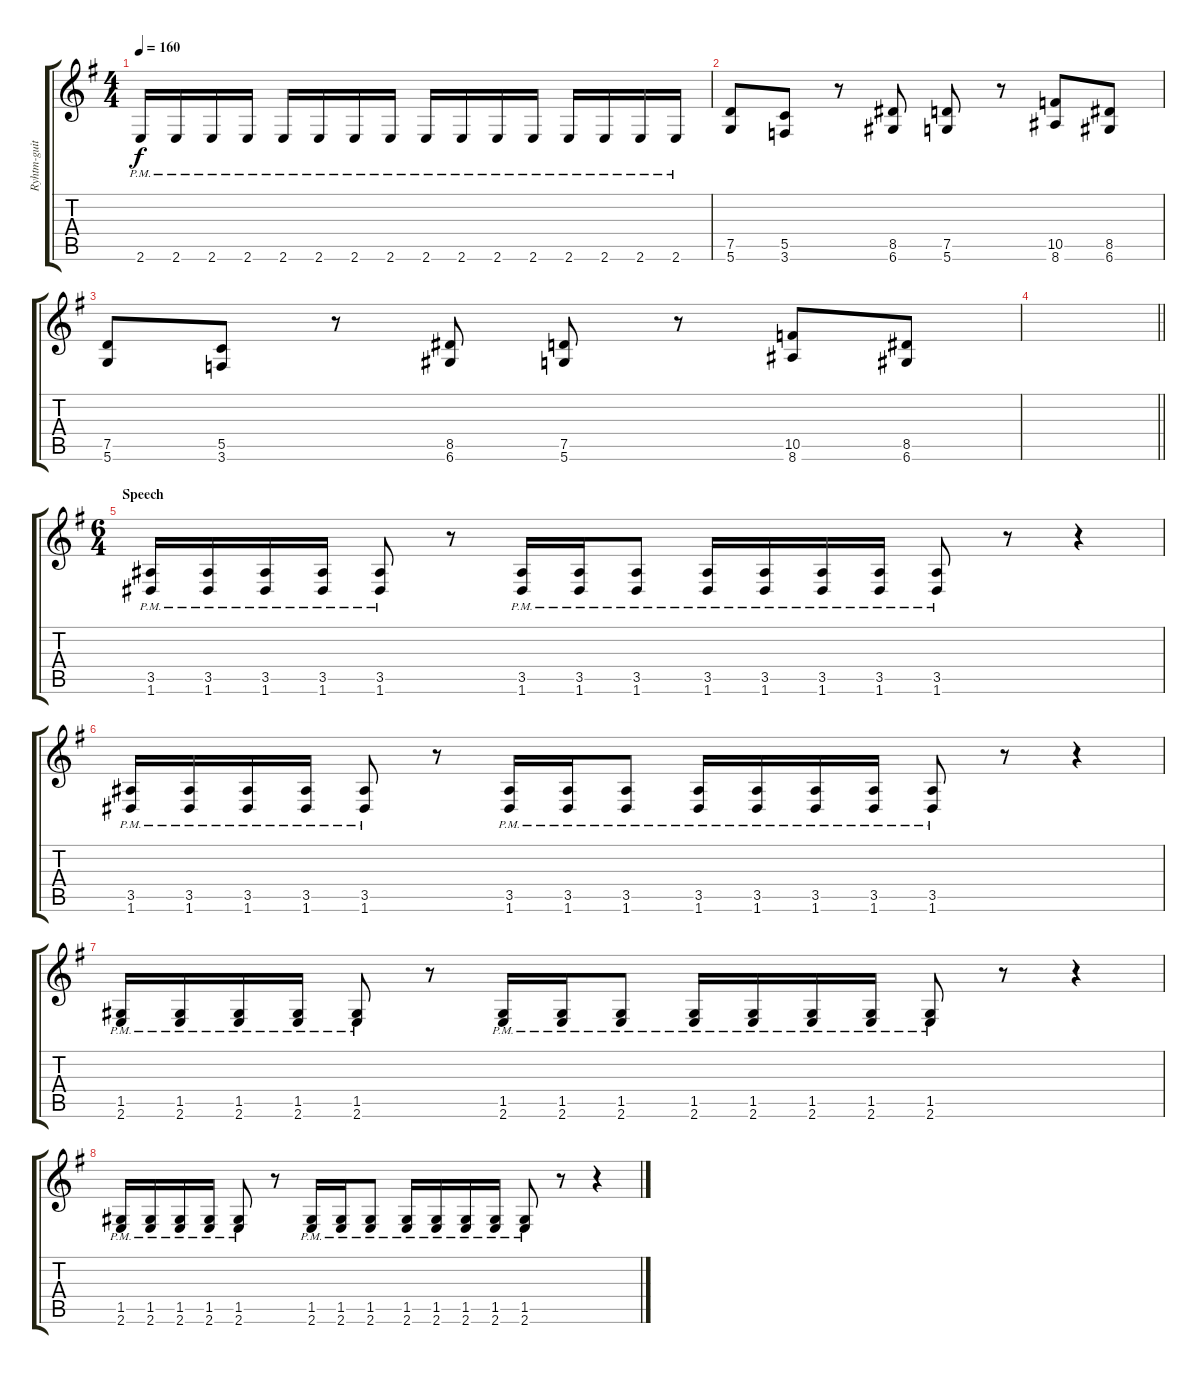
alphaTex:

\track ("Ryhtm-guitars - Silenoz" "Ryhtm-guit") {instrument distortionguitar}
\staff {score tabs}
\tuning (D4 A3 F3 C3 G2 D2) {hide}
\ts (4 4)
\tempo 160
\clef g2
\ks g
2.6{pm}.16{dy f} 2.6{pm}.16 2.6{pm}.16 2.6{pm}.16 2.6{pm}.16 2.6{pm}.16 2.6{pm}.16 2.6{pm}.16 2.6{pm}.16 2.6{pm}.16 2.6{pm}.16 2.6{pm}.16 2.6{pm}.16 2.6{pm}.16 2.6{pm}.16 2.6{pm}.16 |
(7.5 5.6).8 (5.5 3.6).8 r.8 (8.5 6.6).8 (7.5 5.6).8 r.8 (10.5 8.6).8 (8.5 6.6).8 |
(7.5 5.6).8 (5.5 3.6).8 r.8 (8.5 6.6).8 (7.5 5.6).8 r.8 (10.5 8.6).8 (8.5 6.6).8 |
\barLineRight lightlight
|
\ts (6 4)
\section ("" "Speech")
(3.5{pm} 1.6{pm}).16 (3.5{pm} 1.6{pm}).16 (3.5{pm} 1.6{pm}).16 (3.5{pm} 1.6{pm}).16 (3.5{pm} 1.6{pm}).8 r.8 (3.5{pm} 1.6{pm}).16 (3.5{pm} 1.6{pm}).16 (3.5{pm} 1.6{pm}).8 (3.5{pm} 1.6{pm}).16 (3.5{pm} 1.6{pm}).16 (3.5{pm} 1.6{pm}).16 (3.5{pm} 1.6{pm}).16 (3.5{pm} 1.6{pm}).8 r.8 r.4 |
(3.5{pm} 1.6{pm}).16 (3.5{pm} 1.6{pm}).16 (3.5{pm} 1.6{pm}).16 (3.5{pm} 1.6{pm}).16 (3.5{pm} 1.6{pm}).8 r.8 (3.5{pm} 1.6{pm}).16 (3.5{pm} 1.6{pm}).16 (3.5{pm} 1.6{pm}).8 (3.5{pm} 1.6{pm}).16 (3.5{pm} 1.6{pm}).16 (3.5{pm} 1.6{pm}).16 (3.5{pm} 1.6{pm}).16 (3.5{pm} 1.6{pm}).8 r.8 r.4 |
(1.5{pm} 2.6{pm}).16 (1.5{pm} 2.6{pm}).16 (1.5{pm} 2.6{pm}).16 (1.5{pm} 2.6{pm}).16 (1.5{pm} 2.6{pm}).8 r.8 (1.5{pm} 2.6{pm}).16 (1.5{pm} 2.6{pm}).16 (1.5{pm} 2.6{pm}).8 (1.5{pm} 2.6{pm}).16 (1.5{pm} 2.6{pm}).16 (1.5{pm} 2.6{pm}).16 (1.5{pm} 2.6{pm}).16 (1.5{pm} 2.6{pm}).8 r.8 r.4 |
(1.5{pm} 2.6{pm}).16 (1.5{pm} 2.6{pm}).16 (1.5{pm} 2.6{pm}).16 (1.5{pm} 2.6{pm}).16 (1.5{pm} 2.6{pm}).8 r.8 (1.5{pm} 2.6{pm}).16 (1.5{pm} 2.6{pm}).16 (1.5{pm} 2.6{pm}).8 (1.5{pm} 2.6{pm}).16 (1.5{pm} 2.6{pm}).16 (1.5{pm} 2.6{pm}).16 (1.5{pm} 2.6{pm}).16 (1.5{pm} 2.6{pm}).8 r.8 r.4
